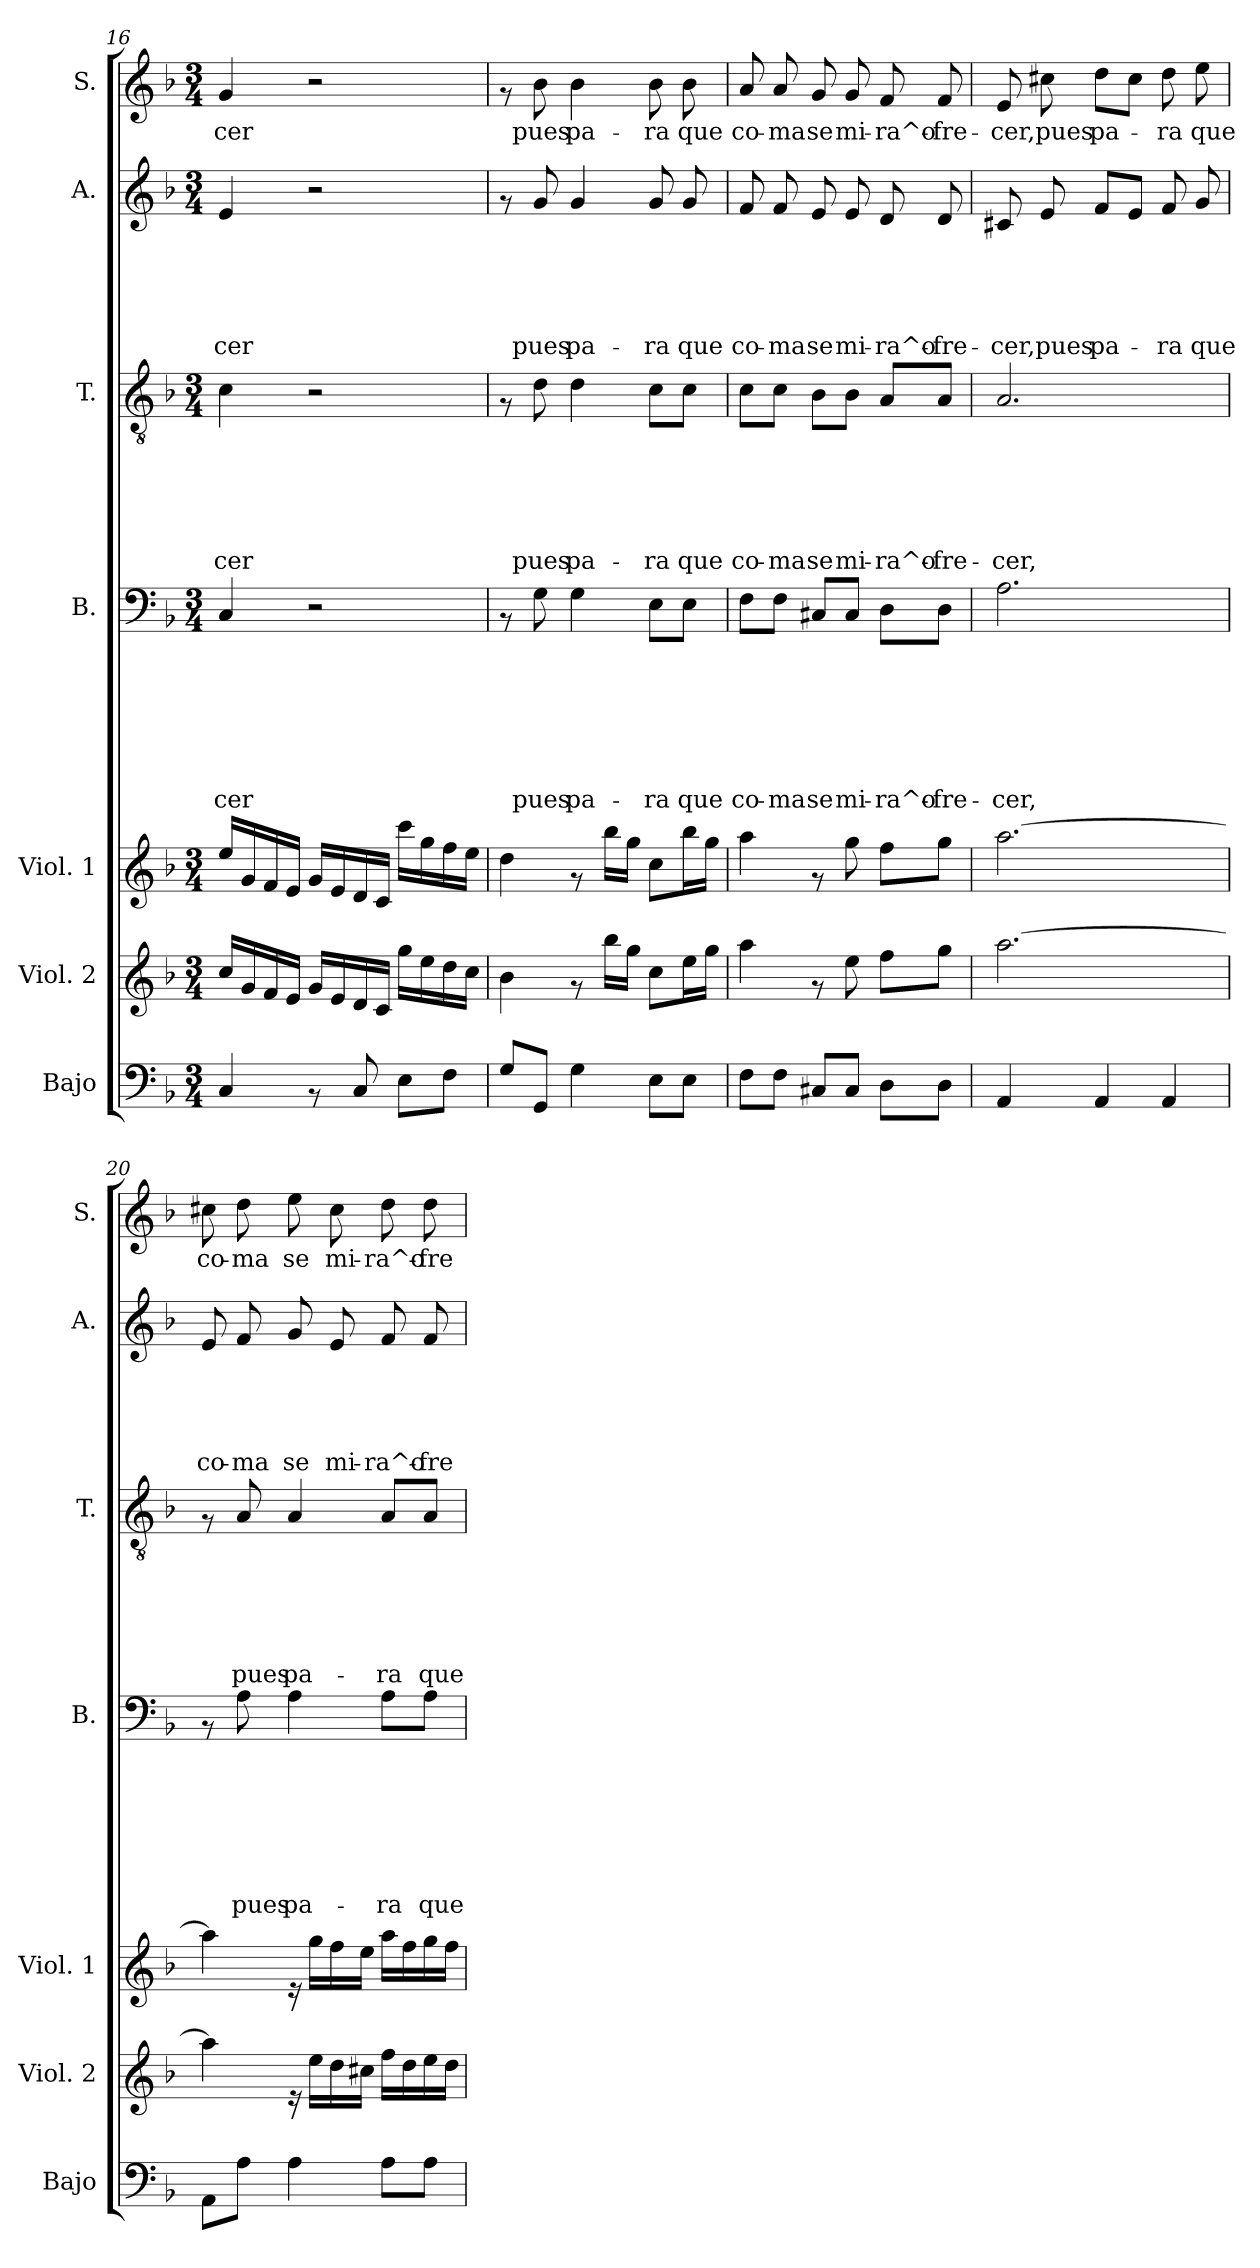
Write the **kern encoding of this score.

**kern	**kern	**kern	**kern	**text	**text	**text	**text	**text	**text	**text	**kern	**text	**text	**text	**text	**text	**text	**kern	**text	**text	**text	**text	**text	**kern	**text
*part7	*part6	*part5	*part4	*part4	*part4	*part4	*part4	*part4	*part4	*part4	*part3	*part3	*part3	*part3	*part3	*part3	*part3	*part2	*part2	*part2	*part2	*part2	*part2	*part1	*part1
*staff7	*staff6	*staff5	*staff4	*staff4	*staff4	*staff4	*staff4	*staff4	*staff4	*staff4	*staff3	*staff3	*staff3	*staff3	*staff3	*staff3	*staff3	*staff2	*staff2	*staff2	*staff2	*staff2	*staff2	*staff1	*staff1
*I"Bajo	*I"Viol. 2	*I"Viol. 1	*I"B.	*	*	*	*	*	*	*	*I"T.	*	*	*	*	*	*	*I"A.	*	*	*	*	*	*I"S.	*
*I'Bajo	*I'Viol. 2	*I'Viol. 1	*I'B.	*	*	*	*	*	*	*	*I'T.	*	*	*	*	*	*	*I'A.	*	*	*	*	*	*I'S.	*
*clefF4	*clefG2	*clefG2	*clefF4	*	*	*	*	*	*	*	*clefGv2	*	*	*	*	*	*	*clefG2	*	*	*	*	*	*clefG2	*
*ITrd7c12	*	*	*	*	*	*	*	*	*	*	*	*	*	*	*	*	*	*	*	*	*	*	*	*	*
*k[b-]	*k[b-]	*k[b-]	*k[b-]	*	*	*	*	*	*	*	*k[b-]	*	*	*	*	*	*	*k[b-]	*	*	*	*	*	*k[b-]	*
*F:	*F:	*F:	*F:	*	*	*	*	*	*	*	*F:	*	*	*	*	*	*	*F:	*	*	*	*	*	*F:	*
*M3/4	*M3/4	*M3/4	*M3/4	*	*	*	*	*	*	*	*M3/4	*	*	*	*	*	*	*M3/4	*	*	*	*	*	*M3/4	*
=16	=16	=16	=16	=16	=16	=16	=16	=16	=16	=16	=16	=16	=16	=16	=16	=16	=16	=16	=16	=16	=16	=16	=16	=16	=16
!	!	!	!	!	!	!	!	!	!	!LO:LY:b	!	!	!	!	!	!	!LO:LY:b	!	!	!	!	!	!LO:LY:b	!	!LO:LY:b
4CC/	16cc/LL	16ee/LL	4C/	.	.	.	.	.	.	-cer	4c\	.	.	.	.	.	-cer	4e/	.	.	.	.	-cer	4g/	-cer
.	16g/	16g/	.	.	.	.	.	.	.	.	.	.	.	.	.	.	.	.	.	.	.	.	.	.	.
.	16f/	16f/	.	.	.	.	.	.	.	.	.	.	.	.	.	.	.	.	.	.	.	.	.	.	.
.	16e/JJ	16e/JJ	.	.	.	.	.	.	.	.	.	.	.	.	.	.	.	.	.	.	.	.	.	.	.
8rAA	16g/LL	16g/LL	2r	.	.	.	.	.	.	.	2r	.	.	.	.	.	.	2r	.	.	.	.	.	2r	.
.	16e/	16e/	.	.	.	.	.	.	.	.	.	.	.	.	.	.	.	.	.	.	.	.	.	.	.
8CC/	16d/	16d/	.	.	.	.	.	.	.	.	.	.	.	.	.	.	.	.	.	.	.	.	.	.	.
.	16c/JJ	16c/JJ	.	.	.	.	.	.	.	.	.	.	.	.	.	.	.	.	.	.	.	.	.	.	.
8EE\L	16gg\LL	16ccc\LL	.	.	.	.	.	.	.	.	.	.	.	.	.	.	.	.	.	.	.	.	.	.	.
.	16ee\	16gg\	.	.	.	.	.	.	.	.	.	.	.	.	.	.	.	.	.	.	.	.	.	.	.
8FF\J	16dd\	16ff\	.	.	.	.	.	.	.	.	.	.	.	.	.	.	.	.	.	.	.	.	.	.	.
.	16cc\JJ	16ee\JJ	.	.	.	.	.	.	.	.	.	.	.	.	.	.	.	.	.	.	.	.	.	.	.
=17	=17	=17	=17	=17	=17	=17	=17	=17	=17	=17	=17	=17	=17	=17	=17	=17	=17	=17	=17	=17	=17	=17	=17	=17	=17
8GG/L	4b-\	4dd\	8rAA	.	.	.	.	.	.	.	8rF	.	.	.	.	.	.	8rf	.	.	.	.	.	8rf	.
!	!	!	!	!	!	!	!	!	!	!LO:LY:b	!	!	!	!	!	!	!LO:LY:b	!	!	!	!	!	!LO:LY:b	!	!LO:LY:b
8GGG/J	.	.	8G\	.	.	.	.	.	.	pues	8d\	.	.	.	.	.	pues	8g/	.	.	.	.	pues	8b-\	pues
!	!	!	!	!	!	!	!	!	!	!LO:LY:b	!	!	!	!	!	!	!LO:LY:b	!	!	!	!	!	!LO:LY:b	!	!LO:LY:b
4GG\	8rf	8rf	4G\	.	.	.	.	.	.	pa-	4d\	.	.	.	.	.	pa-	4g/	.	.	.	.	pa-	4b-\	pa-
.	16bb-\LL	16bb-\LL	.	.	.	.	.	.	.	.	.	.	.	.	.	.	.	.	.	.	.	.	.	.	.
.	16gg\JJ	16gg\JJ	.	.	.	.	.	.	.	.	.	.	.	.	.	.	.	.	.	.	.	.	.	.	.
!	!	!	!	!	!	!	!	!	!	!LO:LY:b	!	!	!	!	!	!	!LO:LY:b	!	!	!	!	!	!LO:LY:b	!	!LO:LY:b
8EE\L	8cc\L	8cc\L	8E\L	.	.	.	.	.	.	-ra	8c\L	.	.	.	.	.	-ra	8g/	.	.	.	.	-ra	8b-\	-ra
!	!	!	!	!	!	!	!	!	!	!LO:LY:b	!	!	!	!	!	!	!LO:LY:b	!	!	!	!	!	!LO:LY:b	!	!LO:LY:b
8EE\J	16ee\L	16bb-\L	8E\J	.	.	.	.	.	.	que	8c\J	.	.	.	.	.	que	8g/	.	.	.	.	que	8b-\	que
.	16gg\JJ	16gg\JJ	.	.	.	.	.	.	.	.	.	.	.	.	.	.	.	.	.	.	.	.	.	.	.
=18	=18	=18	=18	=18	=18	=18	=18	=18	=18	=18	=18	=18	=18	=18	=18	=18	=18	=18	=18	=18	=18	=18	=18	=18	=18
!	!	!	!	!	!	!	!	!	!	!LO:LY:b	!	!	!	!	!	!	!LO:LY:b	!	!	!	!	!	!LO:LY:b	!	!LO:LY:b
8FF\L	4aa\	4aa\	8F\L	.	.	.	.	.	.	co-	8c\L	.	.	.	.	.	co-	8f/	.	.	.	.	co-	8a/	co-
!	!	!	!	!	!	!	!	!	!	!LO:LY:b	!	!	!	!	!	!	!LO:LY:b	!	!	!	!	!	!LO:LY:b	!	!LO:LY:b
8FF\J	.	.	8F\J	.	.	.	.	.	.	-ma	8c\J	.	.	.	.	.	-ma	8f/	.	.	.	.	-ma	8a/	-ma
!	!	!	!	!	!	!	!	!	!	!LO:LY:b	!	!	!	!	!	!	!LO:LY:b	!	!	!	!	!	!LO:LY:b	!	!LO:LY:b
8CC#X/L	8rf	8rf	8C#X/L	.	.	.	.	.	.	se	8B-\L	.	.	.	.	.	se	8e/	.	.	.	.	se	8g/	se
!	!	!	!	!	!	!	!	!	!	!LO:LY:b	!	!	!	!	!	!	!LO:LY:b	!	!	!	!	!	!LO:LY:b	!	!LO:LY:b
8CC#/J	8ee\	8gg\	8C#/J	.	.	.	.	.	.	mi-	8B-\J	.	.	.	.	.	mi-	8e/	.	.	.	.	mi-	8g/	mi-
!	!	!	!	!	!	!	!	!	!	!LO:LY:b	!	!	!	!	!	!	!LO:LY:b	!	!	!	!	!	!LO:LY:b	!	!LO:LY:b
8DD\L	8ff\L	8ff\L	8D\L	.	.	.	.	.	.	-ra^o-	8A/L	.	.	.	.	.	-ra^o-	8d/	.	.	.	.	-ra^o-	8f/	-ra^o-
!	!	!	!	!	!	!	!	!	!	!LO:LY:b	!	!	!	!	!	!	!LO:LY:b	!	!	!	!	!	!LO:LY:b	!	!LO:LY:b
8DD\J	8gg\J	8gg\J	8D\J	.	.	.	.	.	.	-fre-	8A/J	.	.	.	.	.	-fre-	8d/	.	.	.	.	-fre-	8f/	-fre-
!!LO:PB:g=z
=19	=19	=19	=19	=19	=19	=19	=19	=19	=19	=19	=19	=19	=19	=19	=19	=19	=19	=19	=19	=19	=19	=19	=19	=19	=19
!	!	!	!	!	!	!	!	!	!	!LO:LY:b	!	!	!	!	!	!	!LO:LY:b	!	!	!	!	!	!LO:LY:b	!	!LO:LY:b
4AAA/	[>2.aa\	[>2.aa\	2.A\	.	.	.	.	.	.	-cer,	2.A/	.	.	.	.	.	-cer,	8c#X/	.	.	.	.	-cer,	8e/	-cer,
!	!	!	!	!	!	!	!	!	!	!	!	!	!	!	!	!	!	!	!	!	!	!	!LO:LY:b	!	!LO:LY:b
.	.	.	.	.	.	.	.	.	.	.	.	.	.	.	.	.	.	8e/	.	.	.	.	pues	8cc#X\	pues
!	!	!	!	!	!	!	!	!	!	!	!	!	!	!	!	!	!	!	!	!	!	!	!LO:LY:b	!	!LO:LY:b
4AAA/	.	.	.	.	.	.	.	.	.	.	.	.	.	.	.	.	.	8f/L	.	.	.	.	pa-	8dd\L	pa-
.	.	.	.	.	.	.	.	.	.	.	.	.	.	.	.	.	.	8e/J	.	.	.	.	.	8cc#\J	.
!	!	!	!	!	!	!	!	!	!	!	!	!	!	!	!	!	!	!	!	!	!	!	!LO:LY:b	!	!LO:LY:b
4AAA/	.	.	.	.	.	.	.	.	.	.	.	.	.	.	.	.	.	8f/	.	.	.	.	-ra	8dd\	-ra
!	!	!	!	!	!	!	!	!	!	!	!	!	!	!	!	!	!	!	!	!	!	!	!LO:LY:b	!	!LO:LY:b
.	.	.	.	.	.	.	.	.	.	.	.	.	.	.	.	.	.	8g/	.	.	.	.	que	8ee\	que
=20	=20	=20	=20	=20	=20	=20	=20	=20	=20	=20	=20	=20	=20	=20	=20	=20	=20	=20	=20	=20	=20	=20	=20	=20	=20
!	!	!	!	!	!	!	!	!	!	!	!	!	!	!	!	!	!	!	!	!	!	!	!LO:LY:b	!	!LO:LY:b
8AAA\L	4aa\]	4aa\]	8rAA	.	.	.	.	.	.	.	8rF	.	.	.	.	.	.	8e/	.	.	.	.	co-	8cc#X\	co-
!	!	!	!	!	!	!	!	!	!	!LO:LY:b	!	!	!	!	!	!	!LO:LY:b	!	!	!	!	!	!LO:LY:b	!	!LO:LY:b
8AA\J	.	.	8A\	.	.	.	.	.	.	pues	8A/	.	.	.	.	.	pues	8f/	.	.	.	.	-ma	8dd\	-ma
!	!	!	!	!	!	!	!	!	!	!LO:LY:b	!	!	!	!	!	!	!LO:LY:b	!	!	!	!	!	!LO:LY:b	!	!LO:LY:b
4AA\	16re	16re	4A\	.	.	.	.	.	.	pa-	4A/	.	.	.	.	.	pa-	8g/	.	.	.	.	se	8ee\	se
.	16ee\LL	16gg\LL	.	.	.	.	.	.	.	.	.	.	.	.	.	.	.	.	.	.	.	.	.	.	.
!	!	!	!	!	!	!	!	!	!	!	!	!	!	!	!	!	!	!	!	!	!	!	!LO:LY:b	!	!LO:LY:b
.	16dd\	16ff\	.	.	.	.	.	.	.	.	.	.	.	.	.	.	.	8e/	.	.	.	.	mi-	8cc#\	mi-
.	16cc#X\JJ	16ee\JJ	.	.	.	.	.	.	.	.	.	.	.	.	.	.	.	.	.	.	.	.	.	.	.
!	!	!	!	!	!	!	!	!	!	!LO:LY:b	!	!	!	!	!	!	!LO:LY:b	!	!	!	!	!	!LO:LY:b	!	!LO:LY:b
8AA\L	16ff\LL	16aa\LL	8A\L	.	.	.	.	.	.	-ra	8A/L	.	.	.	.	.	-ra	8f/	.	.	.	.	-ra^o-	8dd\	-ra^o-
.	16dd\	16ff\	.	.	.	.	.	.	.	.	.	.	.	.	.	.	.	.	.	.	.	.	.	.	.
!	!	!	!	!	!	!	!	!	!	!LO:LY:b	!	!	!	!	!	!	!LO:LY:b	!	!	!	!	!	!LO:LY:b	!	!LO:LY:b
8AA\J	16ee\	16gg\	8A\J	.	.	.	.	.	.	que	8A/J	.	.	.	.	.	que	8f/	.	.	.	.	-fre-	8dd\	-fre-
.	16dd\JJ	16ff\JJ	.	.	.	.	.	.	.	.	.	.	.	.	.	.	.	.	.	.	.	.	.	.	.
=	=	=	=	=	=	=	=	=	=	=	=	=	=	=	=	=	=	=	=	=	=	=	=	=	=
*-	*-	*-	*-	*-	*-	*-	*-	*-	*-	*-	*-	*-	*-	*-	*-	*-	*-	*-	*-	*-	*-	*-	*-	*-	*-
